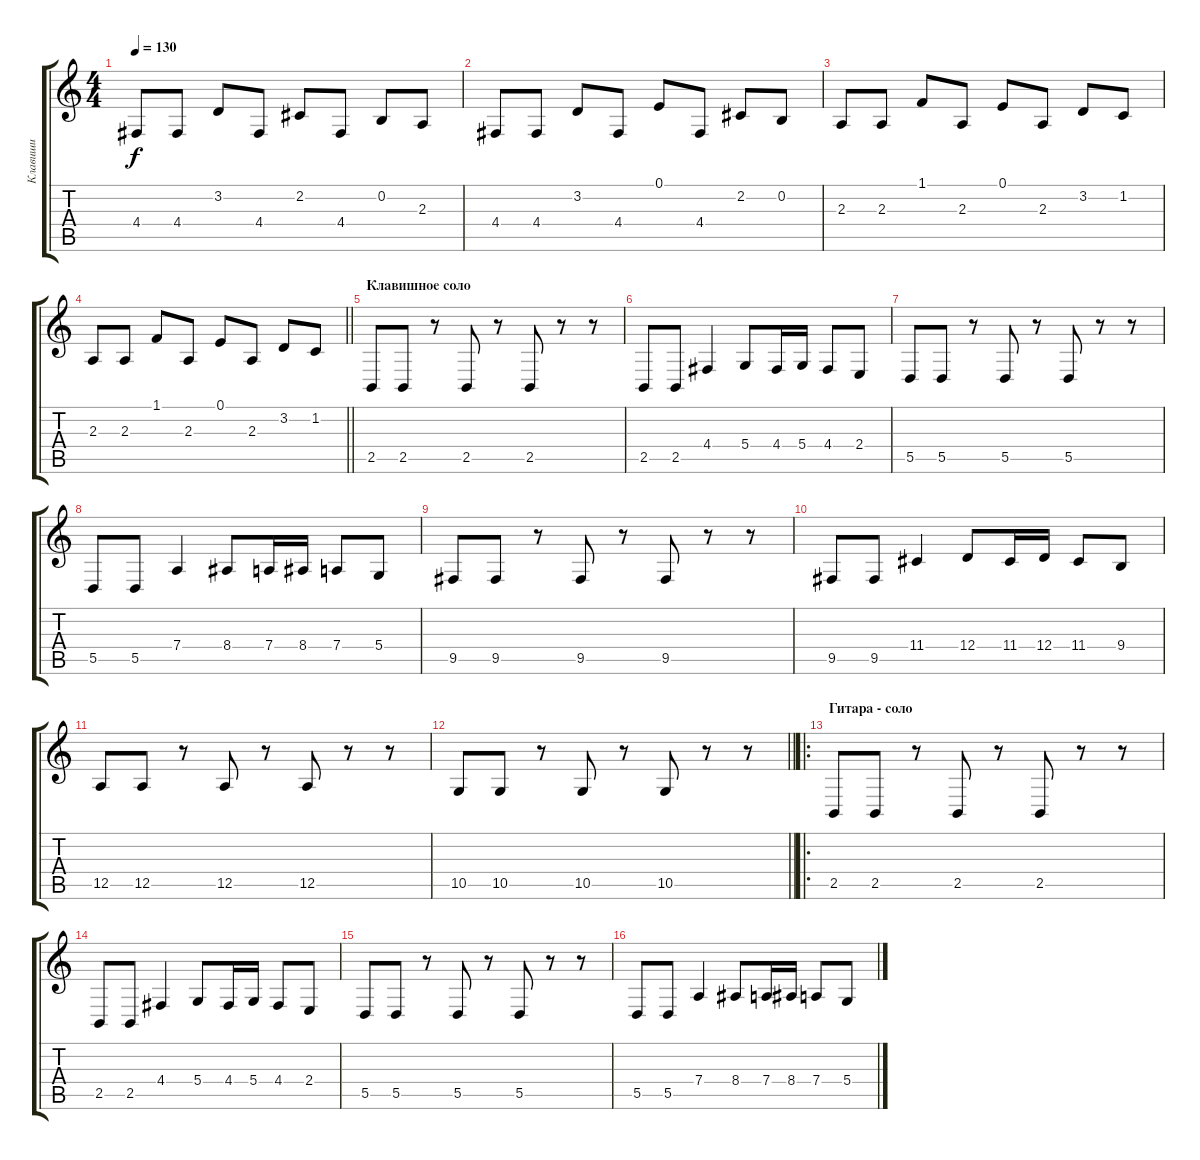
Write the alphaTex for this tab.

\track ("Клавиши" "Клавиши") {instrument lead2sawtooth}
\staff {score tabs}
\tuning (E4 B3 G3 D3 A2 E2) {hide}
\ts (4 4)
\tempo 130
\clef g2
\ks c
4.4.8{dy f} 4.4.8 3.2.8 4.4.8 2.2.8 4.4.8 0.2.8 2.3.8 |
4.4.8 4.4.8 3.2.8 4.4.8 0.1.8 4.4.8 2.2.8 0.2.8 |
2.3.8 2.3.8 1.1.8 2.3.8 0.1.8 2.3.8 3.2.8 1.2.8 |
\barLineRight lightlight
2.3.8 2.3.8 1.1.8 2.3.8 0.1.8 2.3.8 3.2.8 1.2.8 |
\section ("" "Клавишное соло")
2.5.8 2.5.8 r.8 2.5.8 r.8 2.5.8 r.8 r.8 |
2.5.8 2.5.8 4.4.4 5.4.8 4.4.16 5.4.16 4.4.8 2.4.8 |
5.5.8 5.5.8 r.8 5.5.8 r.8 5.5.8 r.8 r.8 |
5.5.8 5.5.8 7.4.4 8.4.8 7.4.16 8.4.16 7.4.8 5.4.8 |
9.5.8 9.5.8 r.8 9.5.8 r.8 9.5.8 r.8 r.8 |
9.5.8 9.5.8 11.4.4 12.4.8 11.4.16 12.4.16 11.4.8 9.4.8 |
12.5.8 12.5.8 r.8 12.5.8 r.8 12.5.8 r.8 r.8 |
\barLineRight lightlight
10.5.8 10.5.8 r.8 10.5.8 r.8 10.5.8 r.8 r.8 |
\ro
\section ("" "Гитара - соло")
2.5.8 2.5.8 r.8 2.5.8 r.8 2.5.8 r.8 r.8 |
2.5.8 2.5.8 4.4.4 5.4.8 4.4.16 5.4.16 4.4.8 2.4.8 |
5.5.8 5.5.8 r.8 5.5.8 r.8 5.5.8 r.8 r.8 |
5.5.8 5.5.8 7.4.4 8.4.8 7.4.16 8.4.16 7.4.8 5.4.8
